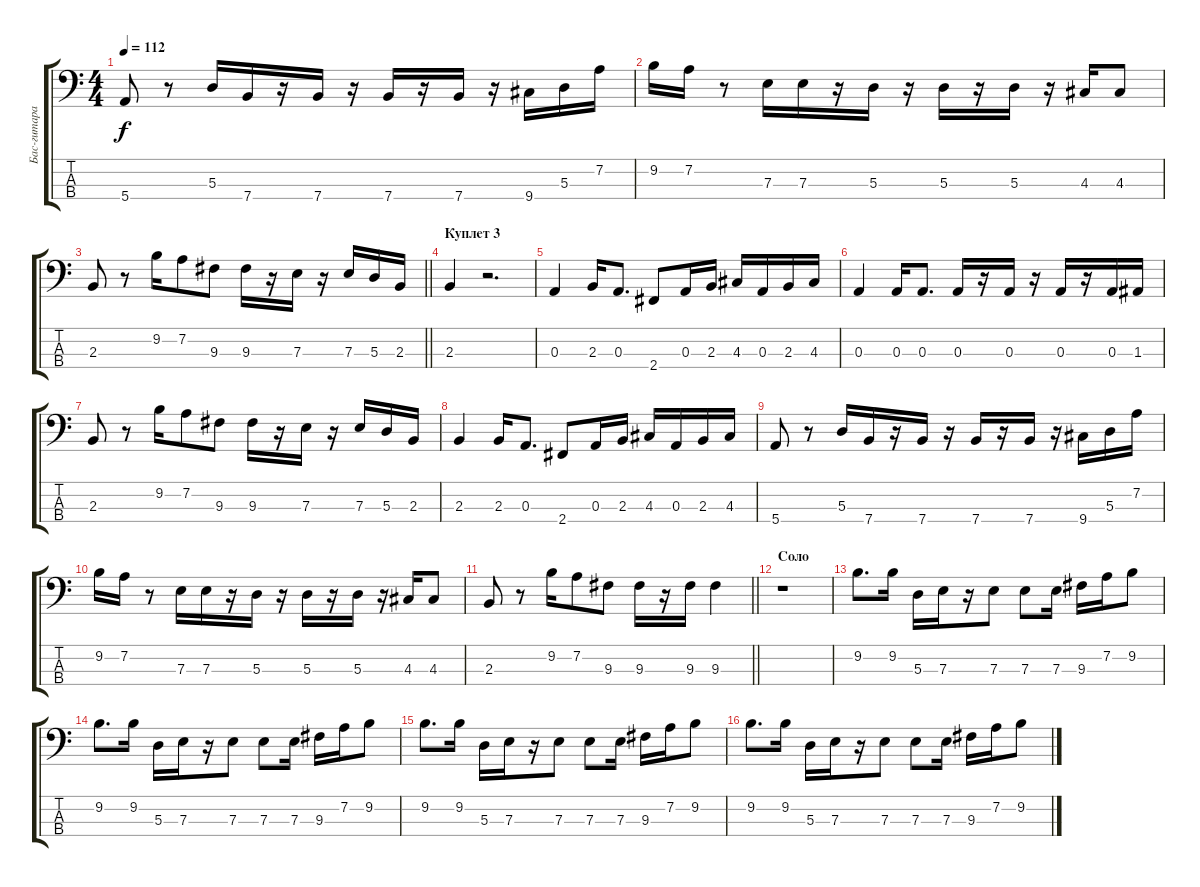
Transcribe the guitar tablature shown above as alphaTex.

\track ("Бас-гитара (Е.Маргулис)" "Бас-гитара") {instrument electricbassfinger}
\staff {score tabs}
\tuning (G2 D2 A1 E1) {hide}
\ts (4 4)
\tempo 112
\clef f4
\ks c
5.4.8{dy f} r.8 5.3.16 7.4.16 r.16 7.4.16 r.16 7.4.16 r.16 7.4.16 r.16 9.4.16 5.3.16 7.2.16 |
9.2.16 7.2.16 r.8 7.3.16 7.3.16 r.16 5.3.16 r.16 5.3.16 r.16 5.3.16 r.16 4.3.16 4.3.8 |
\barLineRight lightlight
2.3.8 r.8 9.2.16 7.2.8 9.3.8 9.3.16 r.16 7.3.16 r.16 7.3.16 5.3.16 2.3.16 |
\section ("" "Куплет 3")
2.3.4 r.2{d} |
0.3.4 2.3.16 0.3.8{d} 2.4.8 0.3.16 2.3.16 4.3.16 0.3.16 2.3.16 4.3.16 |
0.3.4 0.3.16 0.3.8{d} 0.3.16 r.16 0.3.16 r.16 0.3.16 r.16 0.3.16 1.3.16 |
2.3.8 r.8 9.2.16 7.2.8 9.3.8 9.3.16 r.16 7.3.16 r.16 7.3.16 5.3.16 2.3.16 |
2.3.4 2.3.16 0.3.8{d} 2.4.8 0.3.16 2.3.16 4.3.16 0.3.16 2.3.16 4.3.16 |
5.4.8 r.8 5.3.16 7.4.16 r.16 7.4.16 r.16 7.4.16 r.16 7.4.16 r.16 9.4.16 5.3.16 7.2.16 |
9.2.16 7.2.16 r.8 7.3.16 7.3.16 r.16 5.3.16 r.16 5.3.16 r.16 5.3.16 r.16 4.3.16 4.3.8 |
\barLineRight lightlight
2.3.8 r.8 9.2.16 7.2.8 9.3.8 9.3.16 r.16 9.3.16 9.3.4 |
\section ("" "Соло")
r.1 |
9.2.8{d} 9.2.16 5.3.16 7.3.16 r.16 7.3.8 7.3.8 7.3.16 9.3.16 7.2.16 9.2.8 |
9.2.8{d} 9.2.16 5.3.16 7.3.16 r.16 7.3.8 7.3.8 7.3.16 9.3.16 7.2.16 9.2.8 |
9.2.8{d} 9.2.16 5.3.16 7.3.16 r.16 7.3.8 7.3.8 7.3.16 9.3.16 7.2.16 9.2.8 |
9.2.8{d} 9.2.16 5.3.16 7.3.16 r.16 7.3.8 7.3.8 7.3.16 9.3.16 7.2.16 9.2.8
